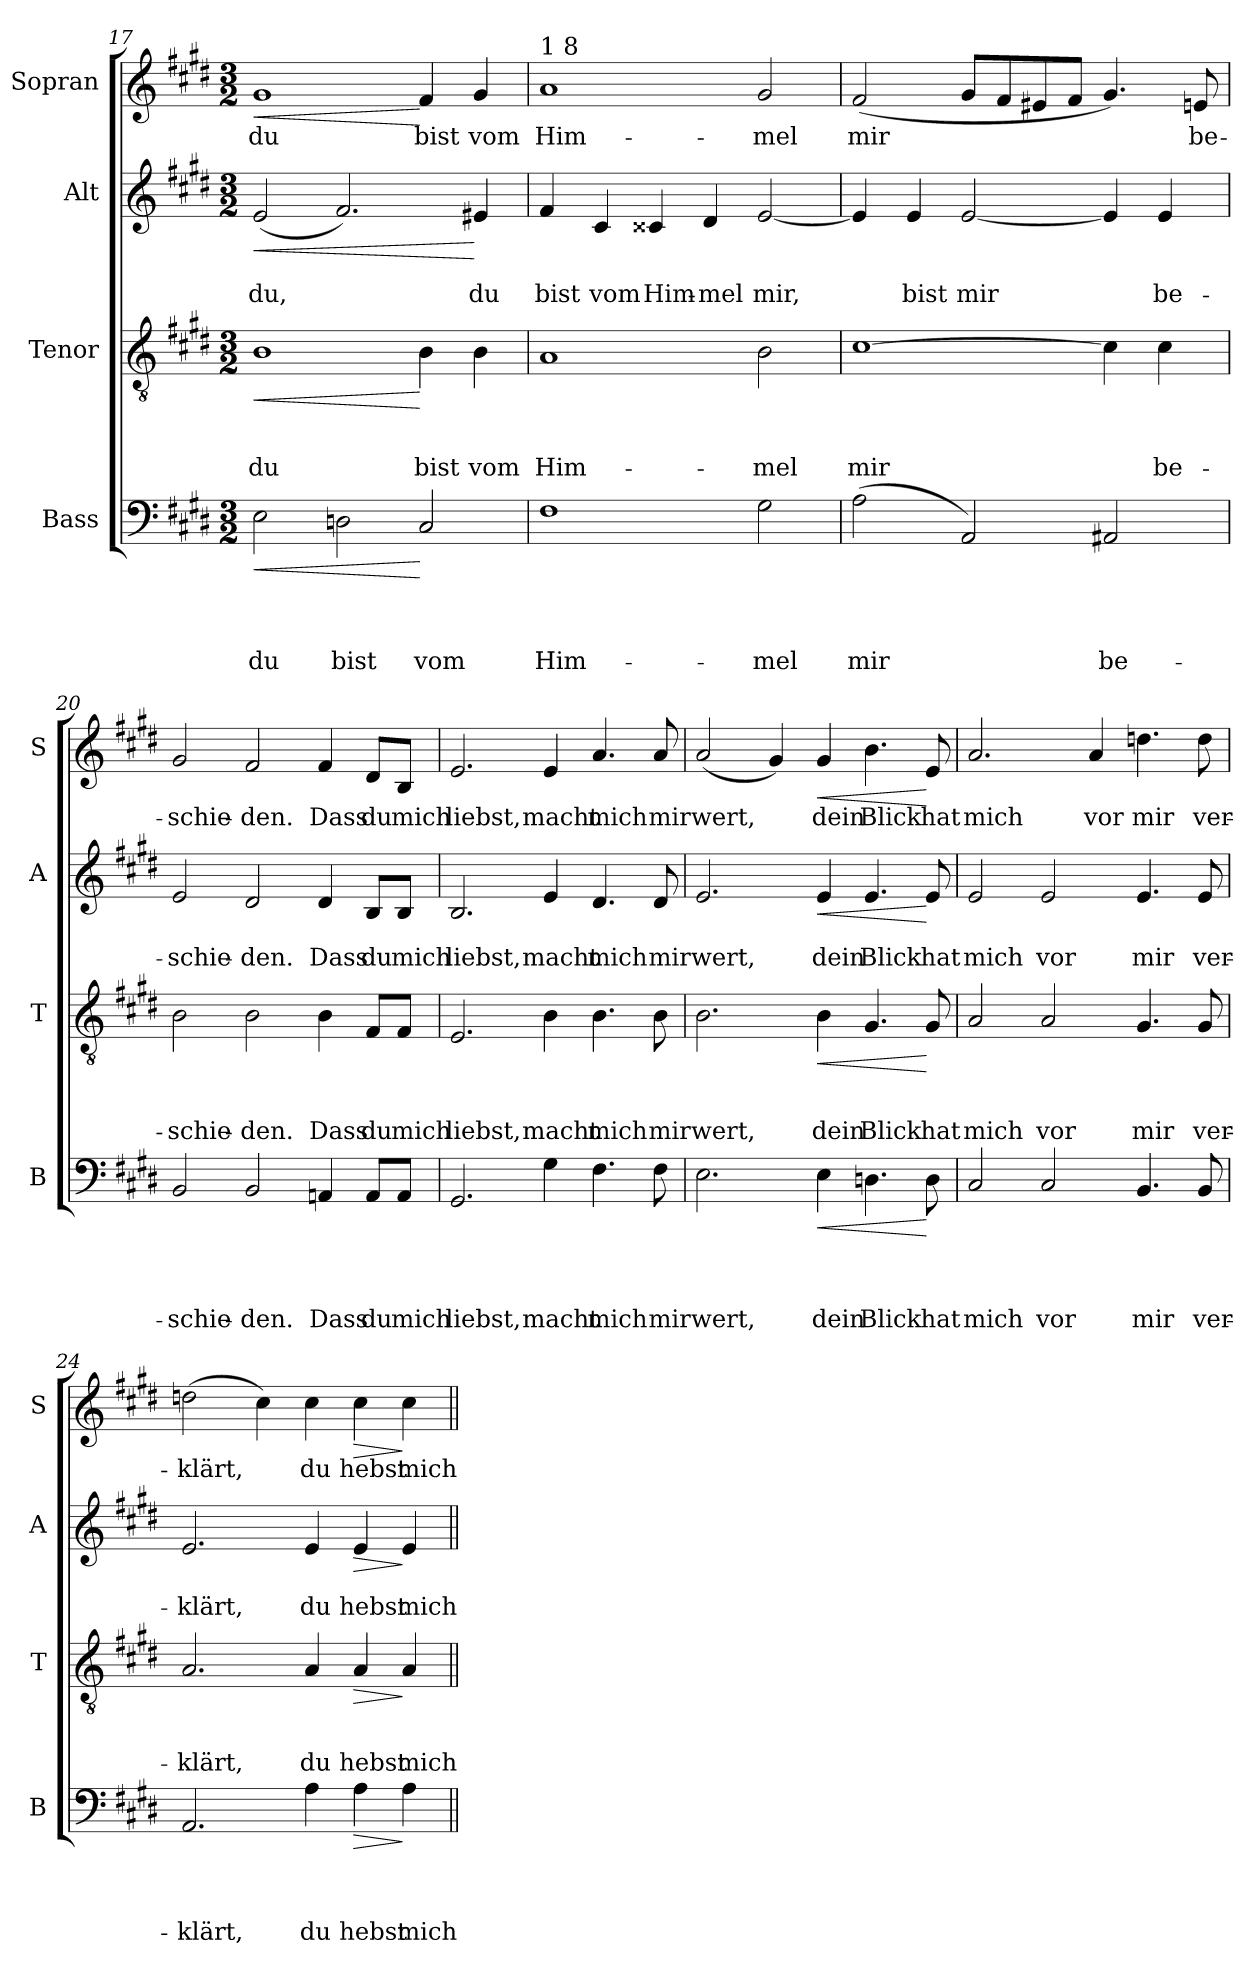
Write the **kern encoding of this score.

**kern	**text	**text	**text	**text	**dynam	**kern	**text	**text	**text	**dynam	**kern	**text	**text	**dynam	**kern	**text	**dynam
*part4	*part4	*part4	*part4	*part4	*part4	*part3	*part3	*part3	*part3	*part3	*part2	*part2	*part2	*part2	*part1	*part1	*part1
*staff4	*staff4	*staff4	*staff4	*staff4	*staff4	*staff3	*staff3	*staff3	*staff3	*staff3	*staff2	*staff2	*staff2	*staff2	*staff1	*staff1	*staff1
*I"Bass	*	*	*	*	*	*I"Tenor	*	*	*	*	*I"Alt	*	*	*	*I"Sopran	*	*
*I'B	*	*	*	*	*	*I'T	*	*	*	*	*I'A	*	*	*	*I'S	*	*
*clefF4	*	*	*	*	*	*clefGv2	*	*	*	*	*clefG2	*	*	*	*clefG2	*	*
*k[f#c#g#d#]	*	*	*	*	*	*k[f#c#g#d#]	*	*	*	*	*k[f#c#g#d#]	*	*	*	*k[f#c#g#d#]	*	*
*E:	*	*	*	*	*	*E:	*	*	*	*	*E:	*	*	*	*E:	*	*
*M3/2	*	*	*	*	*	*M3/2	*	*	*	*	*M3/2	*	*	*	*M3/2	*	*
=17	=17	=17	=17	=17	=17	=17	=17	=17	=17	=17	=17	=17	=17	=17	=17	=17	=17
!	!	!	!	!LO:LY:b	!LO:HP:b	!	!	!	!LO:LY:b	!LO:HP:b	!	!	!LO:LY:b	!LO:HP:b	!	!LO:LY:b	!LO:HP:b
2E\	.	.	.	du	<	1B	.	.	du	<	(<2e/	.	du,	<	1g#	du	<
!	!	!	!	!LO:LY:b	!	!	!	!	!	!	!	!	!	!	!	!	!
2Dn\	.	.	.	bist	.	.	.	.	.	.	2.f#/)	.	.	.	.	.	.
!	!	!	!	!LO:LY:b	!	!	!	!	!LO:LY:b	!	!	!	!	!	!	!LO:LY:b	!
2C#/	.	.	.	vom	[	4B\	.	.	bist	[	.	.	.	.	4f#/	bist	[
!	!	!	!	!	!	!	!	!	!LO:LY:b	!	!	!	!LO:LY:b	!	!	!LO:LY:b	!
.	.	.	.	.	.	4B\	.	.	vom	.	4e#X/	.	du	[	4g#/	vom	.
!!LO:PB:g=z
=18	=18	=18	=18	=18	=18	=18	=18	=18	=18	=18	=18	=18	=18	=18	=18	=18	=18
!	!	!	!	!	!	!	!	!	!	!	!	!	!	!	!LO:TX:a:t=1 8	!	!
!	!	!	!	!LO:LY:b	!	!	!	!	!LO:LY:b	!	!	!	!LO:LY:b	!	!	!LO:LY:b	!
1F#	.	.	.	Him-	.	1A	.	.	Him-	.	4f#/	.	bist	.	1a	Him-	.
!	!	!	!	!	!	!	!	!	!	!	!	!	!LO:LY:b	!	!	!	!
.	.	.	.	.	.	.	.	.	.	.	4c#/	.	vom	.	.	.	.
!	!	!	!	!	!	!	!	!	!	!	!	!	!LO:LY:b	!	!	!	!
.	.	.	.	.	.	.	.	.	.	.	4c##X/	.	Him-	.	.	.	.
!	!	!	!	!	!	!	!	!	!	!	!	!	!LO:LY:b	!	!	!	!
.	.	.	.	.	.	.	.	.	.	.	4d#/	.	-mel	.	.	.	.
!	!	!	!	!LO:LY:b	!	!	!	!	!LO:LY:b	!	!	!	!LO:LY:b	!	!	!LO:LY:b	!
2G#\	.	.	.	-mel	.	2B\	.	.	-mel	.	[<2e/	.	mir,	.	2g#/	-mel	.
=19	=19	=19	=19	=19	=19	=19	=19	=19	=19	=19	=19	=19	=19	=19	=19	=19	=19
!	!	!	!	!LO:LY:b	!	!	!	!	!LO:LY:b	!	!	!	!	!	!	!LO:LY:b	!
(>2A\	.	.	.	mir	.	[>1c#	.	.	mir	.	4e/]	.	.	.	(<2f#/	mir	.
!	!	!	!	!	!	!	!	!	!	!	!	!	!LO:LY:b	!	!	!	!
.	.	.	.	.	.	.	.	.	.	.	4e/	.	bist	.	.	.	.
!	!	!	!	!	!	!	!	!	!	!	!	!	!LO:LY:b	!	!	!	!
2AA/)	.	.	.	.	.	.	.	.	.	.	[<2e/	.	mir	.	8g#/L	.	.
.	.	.	.	.	.	.	.	.	.	.	.	.	.	.	8f#/	.	.
.	.	.	.	.	.	.	.	.	.	.	.	.	.	.	8e#X/	.	.
.	.	.	.	.	.	.	.	.	.	.	.	.	.	.	8f#/J	.	.
!	!	!	!	!LO:LY:b	!	!	!	!	!	!	!	!	!	!	!	!	!
2AA#X/	.	.	.	be-	.	4c#\]	.	.	.	.	4e/]	.	.	.	4.g#/)	.	.
!	!	!	!	!	!	!	!	!	!LO:LY:b	!	!	!	!LO:LY:b	!	!	!	!
.	.	.	.	.	.	4c#\	.	.	be-	.	4e/	.	be-	.	.	.	.
!	!	!	!	!	!	!	!	!	!	!	!	!	!	!	!	!LO:LY:b	!
.	.	.	.	.	.	.	.	.	.	.	.	.	.	.	8en/	be-	.
=20	=20	=20	=20	=20	=20	=20	=20	=20	=20	=20	=20	=20	=20	=20	=20	=20	=20
!	!	!	!	!LO:LY:b	!	!	!	!	!LO:LY:b	!	!	!	!LO:LY:b	!	!	!LO:LY:b	!
2BB/	.	.	.	-schie-	.	2B\	.	.	-schie-	.	2e/	.	-schie-	.	2g#/	-schie-	.
!	!	!	!	!LO:LY:b	!	!	!	!	!LO:LY:b	!	!	!	!LO:LY:b	!	!	!LO:LY:b	!
2BB/	.	.	.	-den.	.	2B\	.	.	-den.	.	2d#/	.	-den.	.	2f#/	-den.	.
!	!	!	!	!LO:LY:b	!	!	!	!	!LO:LY:b	!	!	!	!LO:LY:b	!	!	!LO:LY:b	!
4AAn/	.	.	.	Dass	.	4B\	.	.	Dass	.	4d#/	.	Dass	.	4f#/	Dass	.
!	!	!	!	!LO:LY:b	!	!	!	!	!LO:LY:b	!	!	!	!LO:LY:b	!	!	!LO:LY:b	!
8AA/L	.	.	.	du	.	8F#/L	.	.	du	.	8B/L	.	du	.	8d#/L	du	.
!	!	!	!	!LO:LY:b	!	!	!	!	!LO:LY:b	!	!	!	!LO:LY:b	!	!	!LO:LY:b	!
8AA/J	.	.	.	mich	.	8F#/J	.	.	mich	.	8B/J	.	mich	.	8B/J	mich	.
=21	=21	=21	=21	=21	=21	=21	=21	=21	=21	=21	=21	=21	=21	=21	=21	=21	=21
!	!	!	!	!LO:LY:b	!	!	!	!	!LO:LY:b	!	!	!	!LO:LY:b	!	!	!LO:LY:b	!
2.GG#/	.	.	.	liebst,	.	2.E/	.	.	liebst,	.	2.B/	.	liebst,	.	2.e/	liebst,	.
!	!	!	!	!LO:LY:b	!	!	!	!	!LO:LY:b	!	!	!	!LO:LY:b	!	!	!LO:LY:b	!
4G#\	.	.	.	macht	.	4B\	.	.	macht	.	4e/	.	macht	.	4e/	macht	.
!	!	!	!	!LO:LY:b	!	!	!	!	!LO:LY:b	!	!	!	!LO:LY:b	!	!	!LO:LY:b	!
4.F#\	.	.	.	mich	.	4.B\	.	.	mich	.	4.d#/	.	mich	.	4.a/	mich	.
!	!	!	!	!LO:LY:b	!	!	!	!	!LO:LY:b	!	!	!	!LO:LY:b	!	!	!LO:LY:b	!
8F#\	.	.	.	mir	.	8B\	.	.	mir	.	8d#/	.	mir	.	8a/	mir	.
!!LO:PB:g=z
=22	=22	=22	=22	=22	=22	=22	=22	=22	=22	=22	=22	=22	=22	=22	=22	=22	=22
!	!	!	!	!LO:LY:b	!	!	!	!	!LO:LY:b	!	!	!	!LO:LY:b	!	!	!LO:LY:b	!
2.E\	.	.	.	wert,	.	2.B\	.	.	wert,	.	2.e/	.	wert,	.	(<2a/	wert,	.
.	.	.	.	.	.	.	.	.	.	.	.	.	.	.	4g#/)	.	.
!	!	!	!	!LO:LY:b	!LO:HP:b	!	!	!	!LO:LY:b	!LO:HP:b	!	!	!LO:LY:b	!LO:HP:b	!	!LO:LY:b	!LO:HP:b
4E\	.	.	.	dein	<	4B\	.	.	dein	<	4e/	.	dein	<	4g#/	dein	<
!	!	!	!	!LO:LY:b	!	!	!	!	!LO:LY:b	!	!	!	!LO:LY:b	!	!	!LO:LY:b	!
4.Dn\	.	.	.	Blick	.	4.G#/	.	.	Blick	.	4.e/	.	Blick	.	4.b\	Blick	.
!	!	!	!	!LO:LY:b	!	!	!	!	!LO:LY:b	!	!	!	!LO:LY:b	!	!	!LO:LY:b	!
8D\	.	.	.	hat	[	8G#/	.	.	hat	[	8e/	.	hat	[	8e/	hat	[
=23	=23	=23	=23	=23	=23	=23	=23	=23	=23	=23	=23	=23	=23	=23	=23	=23	=23
!	!	!	!	!LO:LY:b	!	!	!	!	!LO:LY:b	!	!	!	!LO:LY:b	!	!	!LO:LY:b	!
2C#/	.	.	.	mich	.	2A/	.	.	mich	.	2e/	.	mich	.	2.a/	mich	.
!	!	!	!	!LO:LY:b	!	!	!	!	!LO:LY:b	!	!	!	!LO:LY:b	!	!	!	!
2C#/	.	.	.	vor	.	2A/	.	.	vor	.	2e/	.	vor	.	.	.	.
!	!	!	!	!	!	!	!	!	!	!	!	!	!	!	!	!LO:LY:b	!
.	.	.	.	.	.	.	.	.	.	.	.	.	.	.	4a/	vor	.
!	!	!	!	!LO:LY:b	!	!	!	!	!LO:LY:b	!	!	!	!LO:LY:b	!	!	!LO:LY:b	!
4.BB/	.	.	.	mir	.	4.G#/	.	.	mir	.	4.e/	.	mir	.	4.ddn\	mir	.
!	!	!	!	!LO:LY:b	!	!	!	!	!LO:LY:b	!	!	!	!LO:LY:b	!	!	!LO:LY:b	!
8BB/	.	.	.	ver-	.	8G#/	.	.	ver-	.	8e/	.	ver-	.	8dd\	ver-	.
=24	=24	=24	=24	=24	=24	=24	=24	=24	=24	=24	=24	=24	=24	=24	=24	=24	=24
!	!	!	!	!LO:LY:b	!	!	!	!	!LO:LY:b	!	!	!	!LO:LY:b	!	!	!LO:LY:b	!
2.AA/	.	.	.	-klärt,	.	2.A/	.	.	-klärt,	.	2.e/	.	-klärt,	.	(>2ddn\	-klärt,	.
.	.	.	.	.	.	.	.	.	.	.	.	.	.	.	4cc#\)	.	.
!	!	!	!	!LO:LY:b	!	!	!	!	!LO:LY:b	!	!	!	!LO:LY:b	!	!	!LO:LY:b	!
4A\	.	.	.	du	.	4A/	.	.	du	.	4e/	.	du	.	4cc#\	du	.
!	!	!	!	!LO:LY:b	!LO:HP:b	!	!	!	!LO:LY:b	!LO:HP:b	!	!	!LO:LY:b	!LO:HP:b	!	!LO:LY:b	!LO:HP:b
4A\	.	.	.	hebst	>	4A/	.	.	hebst	>	4e/	.	hebst	>	4cc#\	hebst	>
!	!	!	!	!LO:LY:b	!	!	!	!	!LO:LY:b	!	!	!	!LO:LY:b	!	!	!LO:LY:b	!
4A\	.	.	.	mich	]	4A/	.	.	mich	]	4e/	.	mich	]	4cc#\	mich	]
=||	=||	=||	=||	=||	=||	=||	=||	=||	=||	=||	=||	=||	=||	=||	=||	=||	=||
*-	*-	*-	*-	*-	*-	*-	*-	*-	*-	*-	*-	*-	*-	*-	*-	*-	*-
